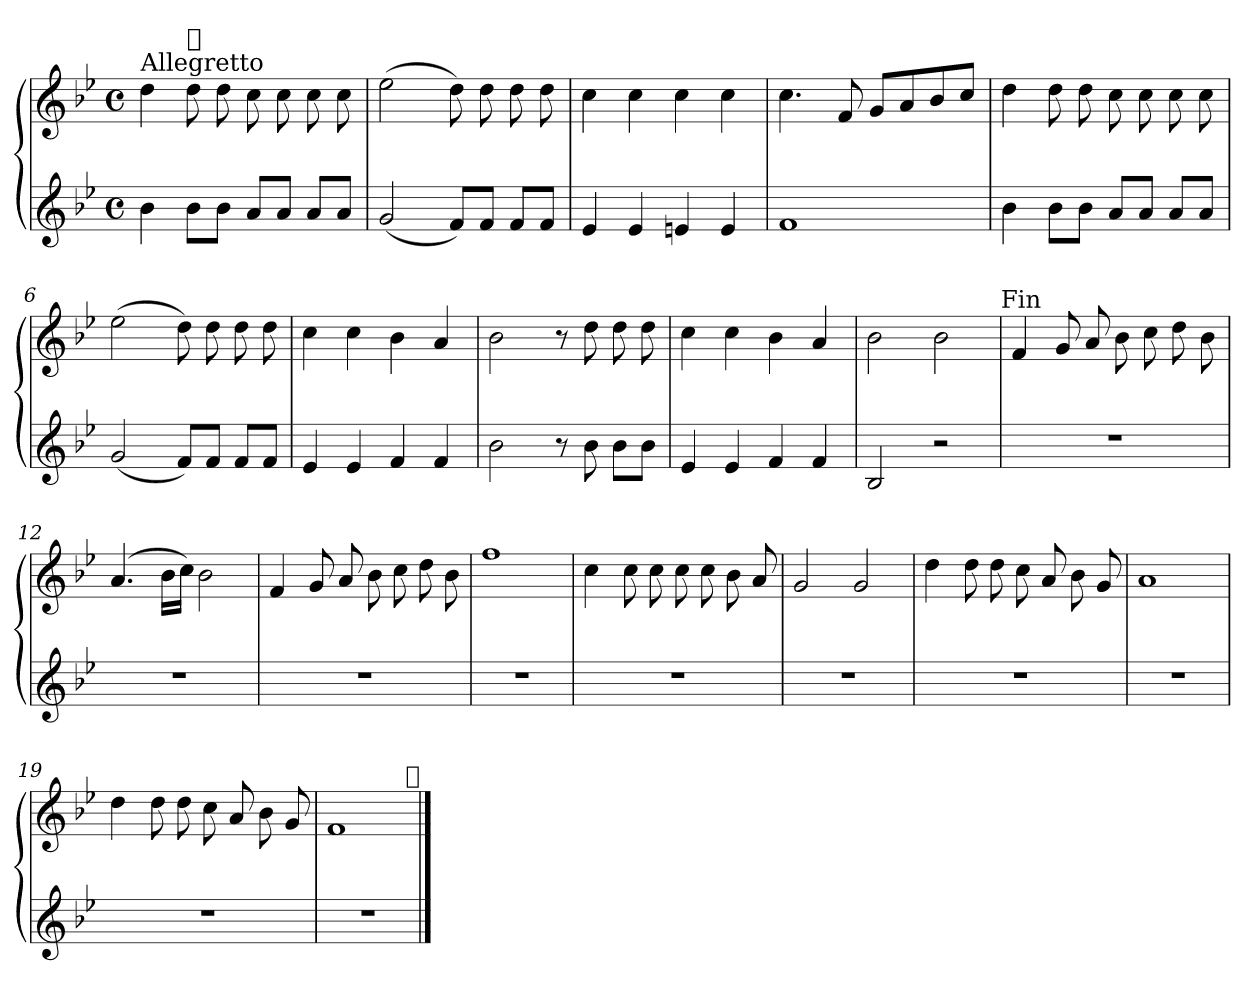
**kern	**kern
*part2	*part1
*staff2	*staff1
*clefG2	*clefG2
*k[b-e-]	*k[b-e-]
*B-:	*B-:
*M4/4	*M4/4
*met(c)	*met(c)
=1	=1
!	!LO:TX:a:t=Allegretto
4b-\	4dd\
!	!LO:TX:a:t=𝄋
8b-\L	8dd\
8b-\J	8dd\
8a/L	8cc\
8a/J	8cc\
8a/L	8cc\
8a/J	8cc\
=2	=2
(<2g/	(>2ee-\
8f/L)	8dd\)
8f/J	8dd\
8f/L	8dd\
8f/J	8dd\
=3	=3
4e-/	4cc\
4e-/	4cc\
4en/	4cc\
4e/	4cc\
=4	=4
1f	4.cc\
.	8f/
.	8g/L
.	8a/
.	8b-/
.	8cc/J
!!LO:LB:g=z
=5	=5
4b-\	4dd\
8b-\L	8dd\
8b-\J	8dd\
8a/L	8cc\
8a/J	8cc\
8a/L	8cc\
8a/J	8cc\
=6	=6
(<2g/	(>2ee-\
8f/L)	8dd\)
8f/J	8dd\
8f/L	8dd\
8f/J	8dd\
=7	=7
4e-/	4cc\
4e-/	4cc\
4f/	4b-\
4f/	4a/
=8	=8
2b-\	2b-\
8r	8r
8b-\	8dd\
8b-\L	8dd\
8b-\J	8dd\
=9	=9
4e-/	4cc\
4e-/	4cc\
4f/	4b-\
4f/	4a/
!!LO:LB:g=z
=10	=10
2B-/	2b-\
2r	2b-\
!	!LO:TX:a:t=Fin
=11	=11
1r	4f/
.	8g/
.	8a/
.	8b-\
.	8cc\
.	8dd\
.	8b-\
=12	=12
1r	(>4.a/
.	16b-\LL
.	16cc\JJ)
.	2b-\
=13	=13
1r	4f/
.	8g/
.	8a/
.	8b-\
.	8cc\
.	8dd\
.	8b-\
=14	=14
1r	1ff
=15	=15
1r	4cc\
.	8cc\
.	8cc\
.	8cc\
.	8cc\
.	8b-\
.	8a/
!!LO:LB:g=z
=16	=16
1r	2g/
.	2g/
=17	=17
1r	4dd\
.	8dd\
.	8dd\
.	8cc\
.	8a/
.	8b-\
.	8g/
=18	=18
1r	1a
=19	=19
1r	4dd\
.	8dd\
.	8dd\
.	8cc\
.	8a/
.	8b-\
.	8g/
=20	=20
1r	1f
!	!LO:TX:a:t=𝄋
==	==
*-	*-
